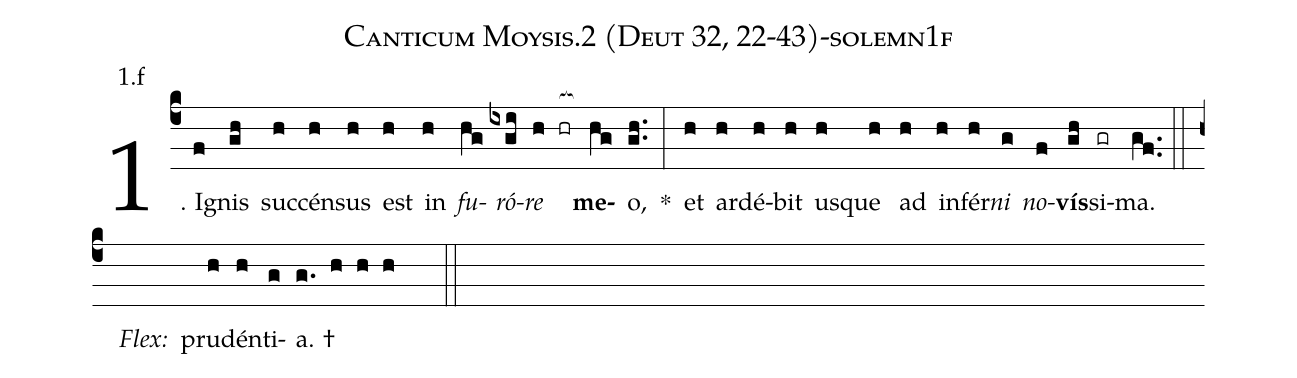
name: Canticum Moysis.2 (Deut 32, 22-43)-solemn1f;
annotation: 1.f;
%%
(c4)1. I(f)gnis(gh) suc(h)cén(h)sus(h) est(h) in(h) <i>fu</i>(hg)<i>ró</i>(ixgi)<i>re</i>(h hr[ocb:1{]) <b>me</b>(hg[ocb:0}])o,(gh..) *(:) et(h) ar(h)dé(h)bit(h) us(h)que(h) ad(h) in(h)fér(h)<i>ni</i>(g) <i>no</i>(f)<b>vís</b>(gh)si(gr)ma.(gf..) (::)
<i>Flex:</i>()  pru(h)dén(h)ti(g)a. †(g. h h h  ::)
